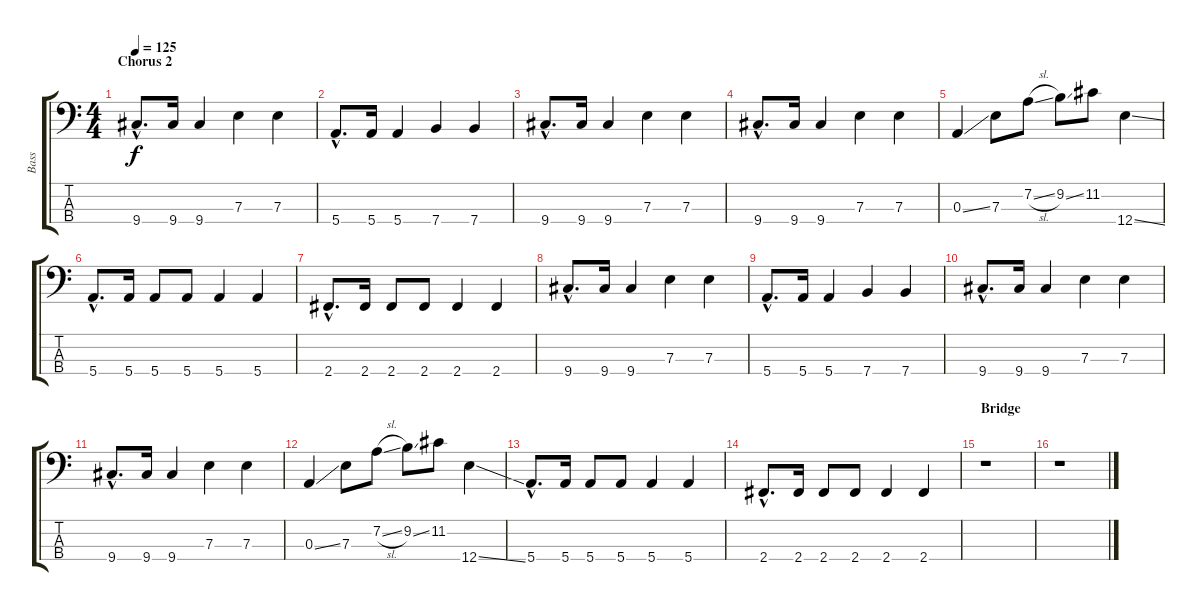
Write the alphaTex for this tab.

\track ("Bass" "Bass") {instrument electricbasspick}
\staff {score tabs}
\tuning (G2 D2 A1 E1) {hide}
\ts (4 4)
\section ("" "Chorus 2")
\tempo 125
\clef f4
\ks c
9.4{hac}.8{d dy f} 9.4.16 9.4.4 7.3.4 7.3.4 |
5.4{hac}.8{d} 5.4.16 5.4.4 7.4.4 7.4.4 |
9.4{hac}.8{d} 9.4.16 9.4.4 7.3.4 7.3.4 |
9.4{hac}.8{d} 9.4.16 9.4.4 7.3.4 7.3.4 |
0.3{ss}.4 7.3.8 7.2{sl}.8 9.2{ss}.8 11.2.8 12.4{ss}.4 |
5.4{hac}.8{d} 5.4.16 5.4.8 5.4.8 5.4.4 5.4.4 |
2.4{hac}.8{d} 2.4.16 2.4.8 2.4.8 2.4.4 2.4.4 |
9.4{hac}.8{d} 9.4.16 9.4.4 7.3.4 7.3.4 |
5.4{hac}.8{d} 5.4.16 5.4.4 7.4.4 7.4.4 |
9.4{hac}.8{d} 9.4.16 9.4.4 7.3.4 7.3.4 |
9.4{hac}.8{d} 9.4.16 9.4.4 7.3.4 7.3.4 |
0.3{ss}.4 7.3.8 7.2{sl}.8 9.2{ss}.8 11.2.8 12.4{ss}.4 |
5.4{hac}.8{d} 5.4.16 5.4.8 5.4.8 5.4.4 5.4.4 |
2.4{hac}.8{d} 2.4.16 2.4.8 2.4.8 2.4.4 2.4.4 |
\section ("" "Bridge")
r.1 |
r.1
